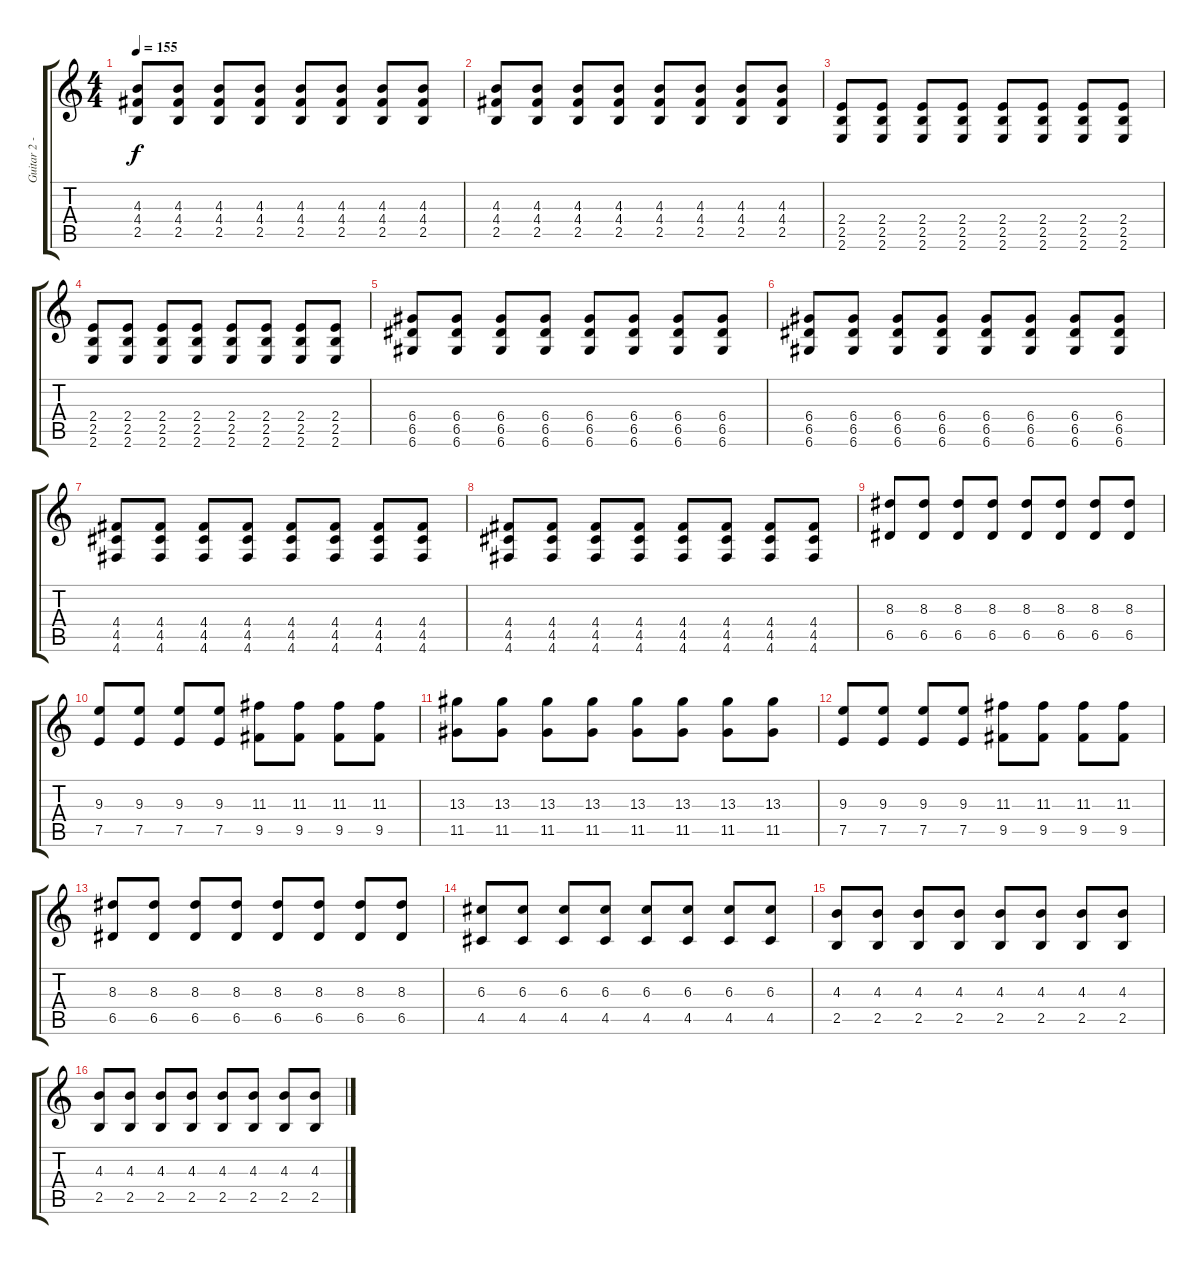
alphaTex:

\track ("Guitar 2 - Overdrive" "Guitar 2 -") {instrument overdrivenguitar}
\staff {score tabs}
\tuning (E4 B3 G3 D3 A2 D2) {hide}
\ts (4 4)
\tempo 155
\clef g2
\ks c
(4.3 4.4 2.5).8{dy f} (4.3 4.4 2.5).8 (4.3 4.4 2.5).8 (4.3 4.4 2.5).8 (4.3 4.4 2.5).8 (4.3 4.4 2.5).8 (4.3 4.4 2.5).8 (4.3 4.4 2.5).8 |
(4.3 4.4 2.5).8 (4.3 4.4 2.5).8 (4.3 4.4 2.5).8 (4.3 4.4 2.5).8 (4.3 4.4 2.5).8 (4.3 4.4 2.5).8 (4.3 4.4 2.5).8 (4.3 4.4 2.5).8 |
(2.4 2.5 2.6).8 (2.4 2.5 2.6).8 (2.4 2.5 2.6).8 (2.4 2.5 2.6).8 (2.4 2.5 2.6).8 (2.4 2.5 2.6).8 (2.4 2.5 2.6).8 (2.4 2.5 2.6).8 |
(2.4 2.5 2.6).8 (2.4 2.5 2.6).8 (2.4 2.5 2.6).8 (2.4 2.5 2.6).8 (2.4 2.5 2.6).8 (2.4 2.5 2.6).8 (2.4 2.5 2.6).8 (2.4 2.5 2.6).8 |
(6.4 6.5 6.6).8 (6.4 6.5 6.6).8 (6.4 6.5 6.6).8 (6.4 6.5 6.6).8 (6.4 6.5 6.6).8 (6.4 6.5 6.6).8 (6.4 6.5 6.6).8 (6.4 6.5 6.6).8 |
(6.4 6.5 6.6).8 (6.4 6.5 6.6).8 (6.4 6.5 6.6).8 (6.4 6.5 6.6).8 (6.4 6.5 6.6).8 (6.4 6.5 6.6).8 (6.4 6.5 6.6).8 (6.4 6.5 6.6).8 |
(4.4 4.5 4.6).8 (4.4 4.5 4.6).8 (4.4 4.5 4.6).8 (4.4 4.5 4.6).8 (4.4 4.5 4.6).8 (4.4 4.5 4.6).8 (4.4 4.5 4.6).8 (4.4 4.5 4.6).8 |
(4.4 4.5 4.6).8 (4.4 4.5 4.6).8 (4.4 4.5 4.6).8 (4.4 4.5 4.6).8 (4.4 4.5 4.6).8 (4.4 4.5 4.6).8 (4.4 4.5 4.6).8 (4.4 4.5 4.6).8 |
(8.3 6.5).8 (8.3 6.5).8 (8.3 6.5).8 (8.3 6.5).8 (8.3 6.5).8 (8.3 6.5).8 (8.3 6.5).8 (8.3 6.5).8 |
(9.3 7.5).8 (9.3 7.5).8 (9.3 7.5).8 (9.3 7.5).8 (11.3 9.5).8 (11.3 9.5).8 (11.3 9.5).8 (11.3 9.5).8 |
(13.3 11.5).8 (13.3 11.5).8 (13.3 11.5).8 (13.3 11.5).8 (13.3 11.5).8 (13.3 11.5).8 (13.3 11.5).8 (13.3 11.5).8 |
(9.3 7.5).8 (9.3 7.5).8 (9.3 7.5).8 (9.3 7.5).8 (11.3 9.5).8 (11.3 9.5).8 (11.3 9.5).8 (11.3 9.5).8 |
(8.3 6.5).8 (8.3 6.5).8 (8.3 6.5).8 (8.3 6.5).8 (8.3 6.5).8 (8.3 6.5).8 (8.3 6.5).8 (8.3 6.5).8 |
(6.3 4.5).8 (6.3 4.5).8 (6.3 4.5).8 (6.3 4.5).8 (6.3 4.5).8 (6.3 4.5).8 (6.3 4.5).8 (6.3 4.5).8 |
(4.3 2.5).8 (4.3 2.5).8 (4.3 2.5).8 (4.3 2.5).8 (4.3 2.5).8 (4.3 2.5).8 (4.3 2.5).8 (4.3 2.5).8 |
(4.3 2.5).8 (4.3 2.5).8 (4.3 2.5).8 (4.3 2.5).8 (4.3 2.5).8 (4.3 2.5).8 (4.3 2.5).8 (4.3 2.5).8
